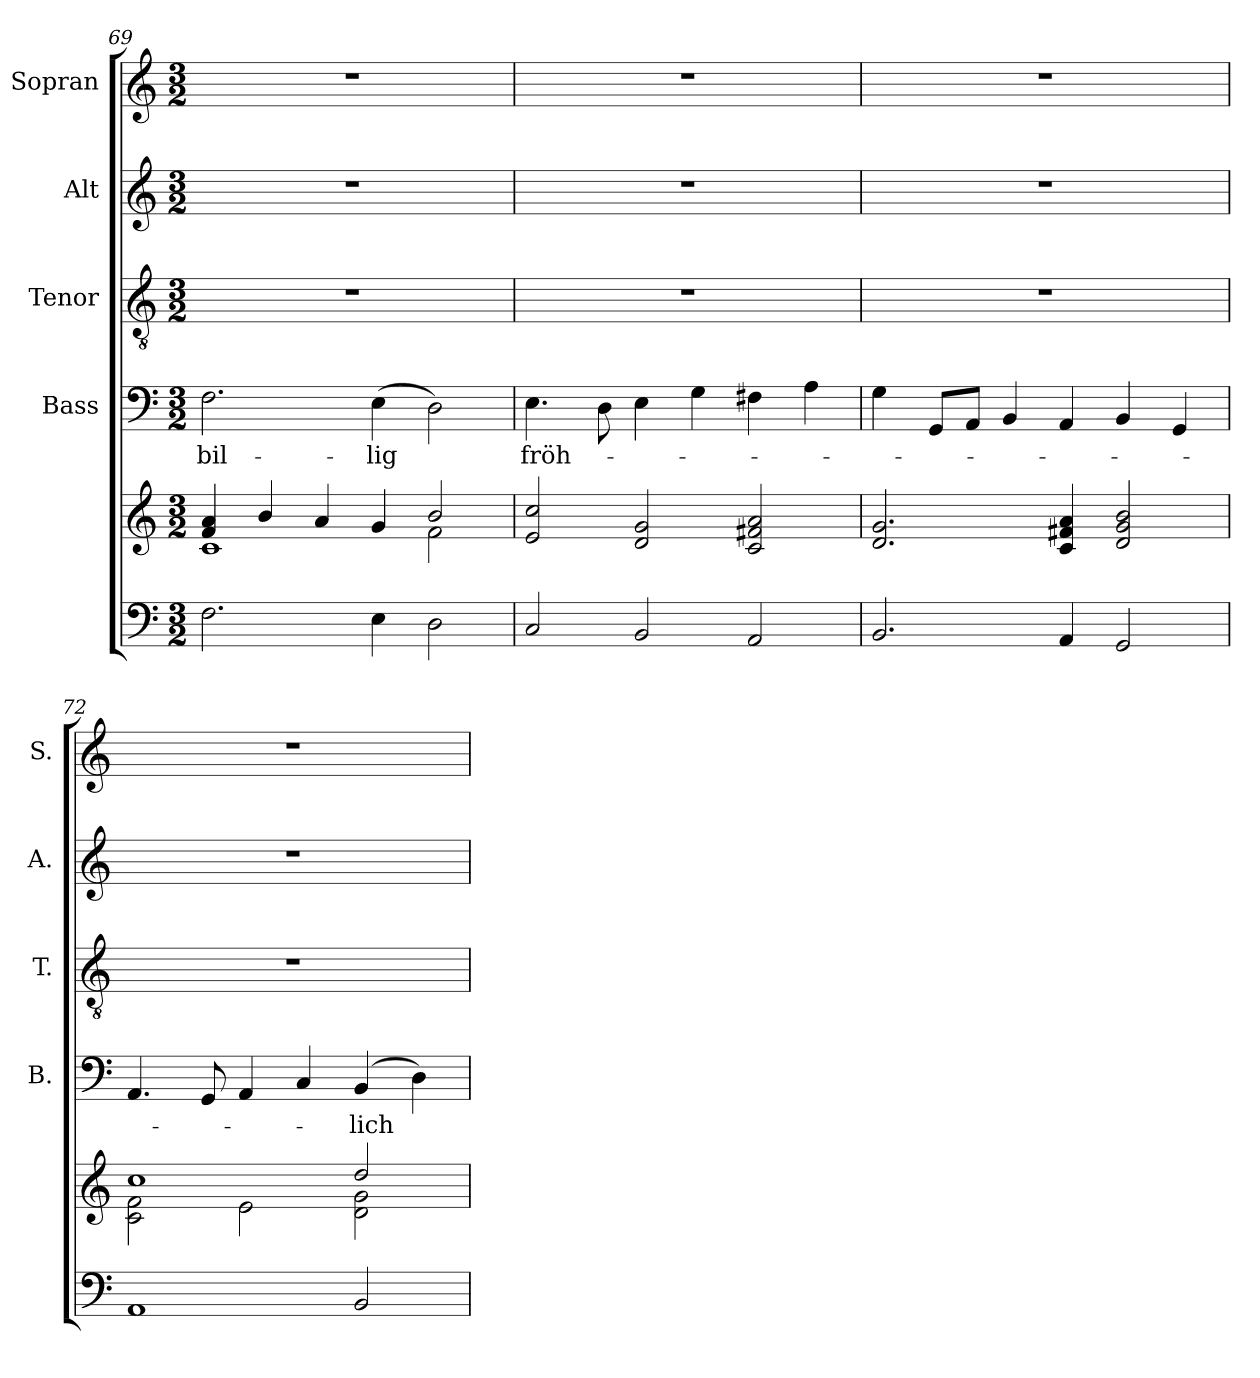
**kern	**kern	**kern	**text	**kern	**kern	**kern
*part5	*part5	*part4	*part4	*part3	*part2	*part1
*staff6	*staff5	*staff4	*staff4	*staff3	*staff2	*staff1
*	*	*I"Bass	*	*I"Tenor	*I"Alt	*I"Sopran
*	*	*I'B.	*	*I'T.	*I'A.	*I'S.
*clefF4	*clefG2	*clefF4	*	*clefGv2	*clefG2	*clefG2
*k[]	*k[]	*k[]	*	*k[]	*k[]	*k[]
*C:	*C:	*C:	*	*C:	*C:	*C:
*M3/2	*M3/2	*M3/2	*	*M3/2	*M3/2	*M3/2
=69	=69	=69	=69	=69	=69	=69
*	*^	*	*	*	*	*
!	!	!	!	!LO:LY:b	!	!	!
2.F\	4f/ 4a/	1c	2.F\	bil-	1.r	1.r	1.r
.	4b/	.	.	.	.	.	.
.	4a/	.	.	.	.	.	.
!	!	!	!	!LO:LY:b	!	!	!
4E\	4g/	.	(>4E\	-lig	.	.	.
2D\	2b/	2f\	2D\)	.	.	.	.
=70	=70	=70	=70	=70	=70	=70	=70
!	!	!	!	!LO:LY:b	!	!	!
*	*v	*v	*	*	*	*	*
2C/	2e/ 2cc/	4.E\	fröh-	1.r	1.r	1.r
.	.	8D\	.	.	.	.
2BB/	2d/ 2g/	4E\	.	.	.	.
.	.	4G\	.	.	.	.
2AA/	2c/ 2f#X/ 2a/	4F#X\	.	.	.	.
.	.	4A\	.	.	.	.
!!LO:LB:g=z
=71	=71	=71	=71	=71	=71	=71
2.BB/	2.d/ 2.g/	4G\	.	1.r	1.r	1.r
.	.	8GG/L	.	.	.	.
.	.	8AA/J	.	.	.	.
.	.	4BB/	.	.	.	.
4AA/	4c/ 4f#X/ 4a/	4AA/	.	.	.	.
2GG/	2d/ 2g/ 2b/	4BB/	.	.	.	.
.	.	4GG/	.	.	.	.
=72	=72	=72	=72	=72	=72	=72
*	*^	*	*	*	*	*
1AA	1cc	2c\ 2f\	4.AA/	.	1.r	1.r	1.r
.	.	.	8GG/	.	.	.	.
.	.	2e\	4AA/	.	.	.	.
.	.	.	4C/	.	.	.	.
!	!	!	!	!LO:LY:b	!	!	!
2BB/	2dd/	2d\ 2g\	(4BB/	-lich	.	.	.
.	.	.	4D\)	.	.	.	.
*	*v	*v	*	*	*	*	*
=	=	=	=	=	=	=
*-	*-	*-	*-	*-	*-	*-
